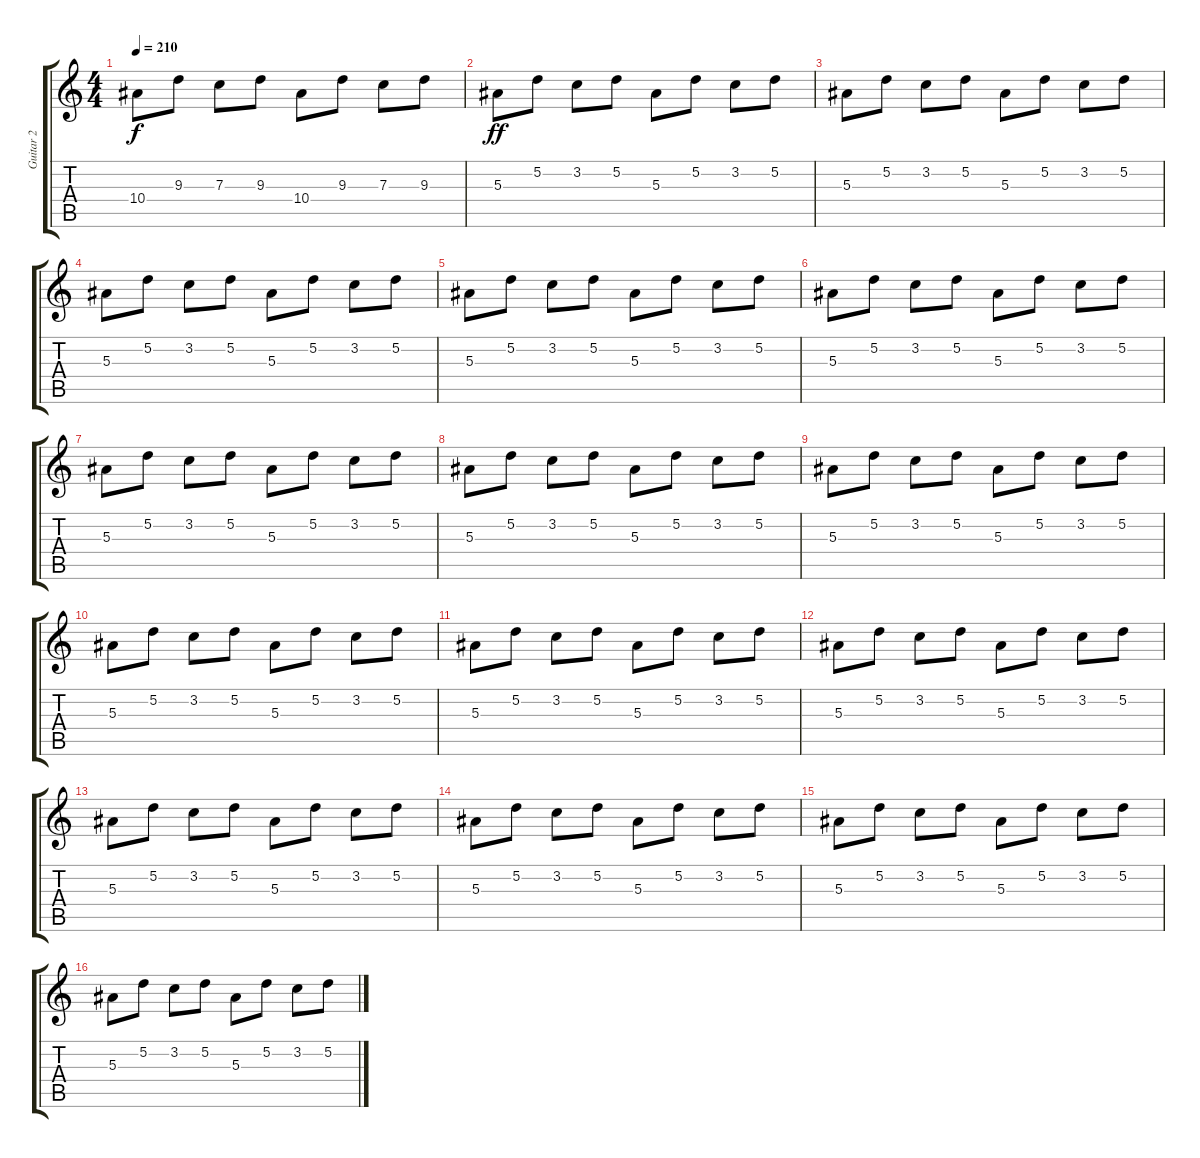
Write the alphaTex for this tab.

\track ("Guitar 2" "Guitar 2") {instrument distortionguitar}
\staff {score tabs}
\tuning (D4 A3 F3 C3 G2 D2) {hide}
\ts (4 4)
\tempo 210
\clef g2
\ks c
10.4.8{dy f} 9.3.8 7.3.8 9.3.8 10.4.8 9.3.8 7.3.8 9.3.8 |
5.3.8{dy ff} 5.2.8 3.2.8 5.2.8 5.3.8 5.2.8 3.2.8 5.2.8 |
5.3.8 5.2.8 3.2.8 5.2.8 5.3.8 5.2.8 3.2.8 5.2.8 |
5.3.8 5.2.8 3.2.8 5.2.8 5.3.8 5.2.8 3.2.8 5.2.8 |
5.3.8 5.2.8 3.2.8 5.2.8 5.3.8 5.2.8 3.2.8 5.2.8 |
5.3.8 5.2.8 3.2.8 5.2.8 5.3.8 5.2.8 3.2.8 5.2.8 |
5.3.8 5.2.8 3.2.8 5.2.8 5.3.8 5.2.8 3.2.8 5.2.8 |
5.3.8 5.2.8 3.2.8 5.2.8 5.3.8 5.2.8 3.2.8 5.2.8 |
5.3.8 5.2.8 3.2.8 5.2.8 5.3.8 5.2.8 3.2.8 5.2.8 |
5.3.8 5.2.8 3.2.8 5.2.8 5.3.8 5.2.8 3.2.8 5.2.8 |
5.3.8 5.2.8 3.2.8 5.2.8 5.3.8 5.2.8 3.2.8 5.2.8 |
5.3.8 5.2.8 3.2.8 5.2.8 5.3.8 5.2.8 3.2.8 5.2.8 |
5.3.8 5.2.8 3.2.8 5.2.8 5.3.8 5.2.8 3.2.8 5.2.8 |
5.3.8 5.2.8 3.2.8 5.2.8 5.3.8 5.2.8 3.2.8 5.2.8 |
5.3.8 5.2.8 3.2.8 5.2.8 5.3.8 5.2.8 3.2.8 5.2.8 |
5.3.8 5.2.8 3.2.8 5.2.8 5.3.8 5.2.8 3.2.8 5.2.8
